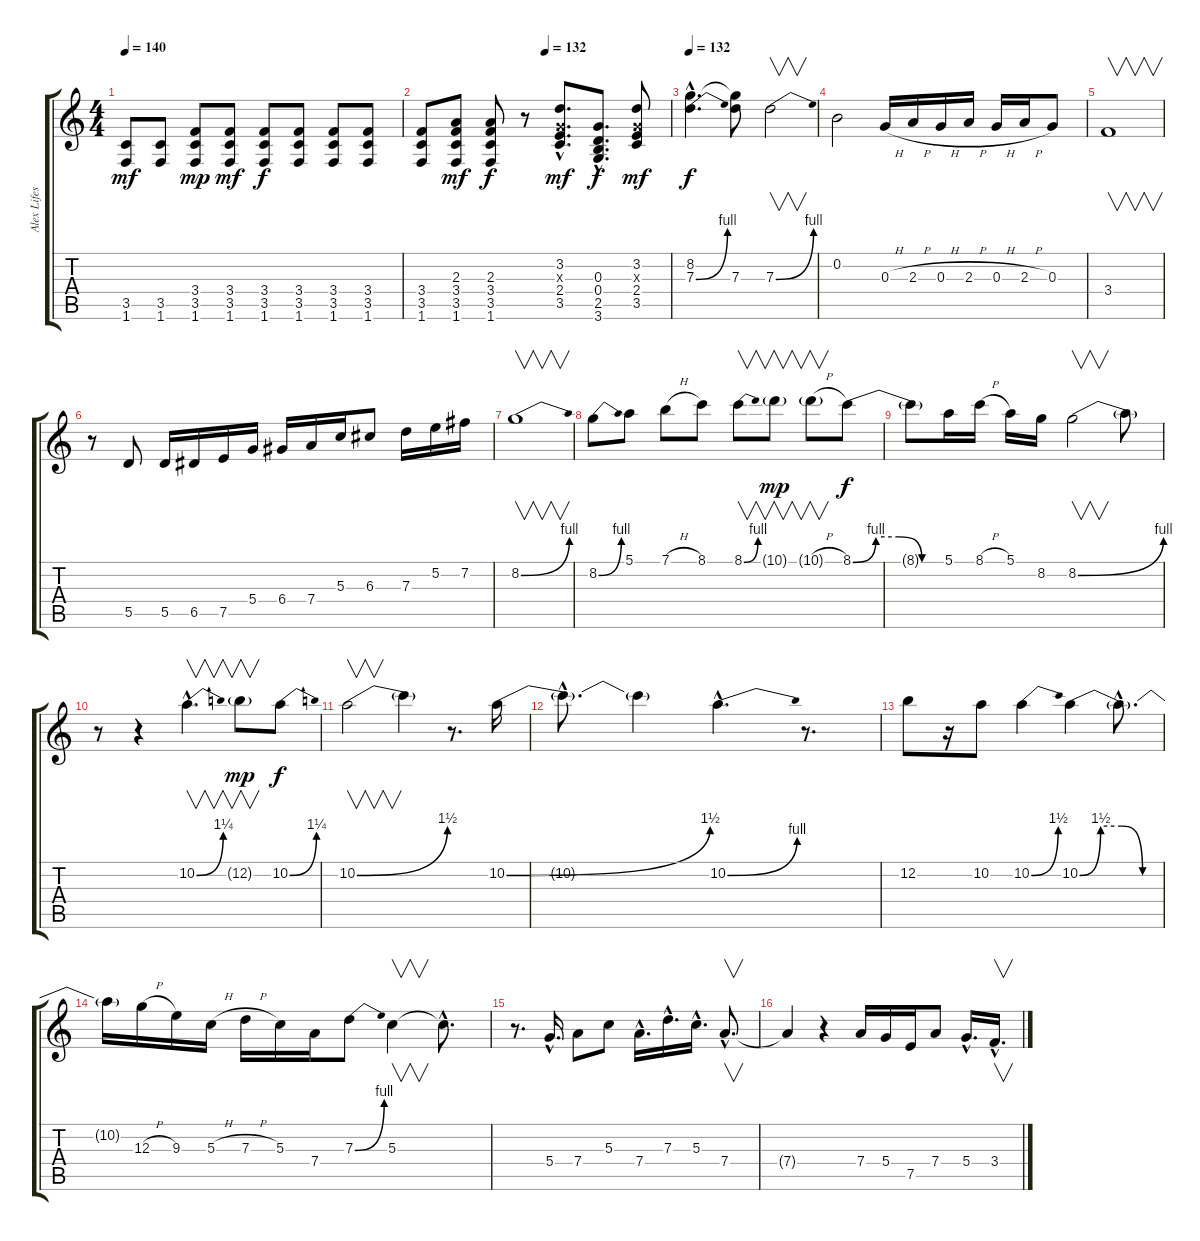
\track ("Alex Lifeson, Guitarra" "Alex Lifes") {instrument distortionguitar}
\staff {score tabs}
\tuning (E4 B3 G3 D3 A2 E2) {hide}
\ts (4 4)
\tempo 140
\clef g2
\ks c
(3.5 1.6).8{dy mf} (3.5 1.6).8 (3.4 3.5 1.6).8{dy mp} (3.4 3.5 1.6).8{dy mf} (3.4 3.5 1.6).8{dy f} (3.4 3.5 1.6).8 (3.4 3.5 1.6).8 (3.4 3.5 1.6).8 |
\tempo (132 0.5)
(3.4 3.5 1.6).8 (2.3 3.4 3.5 1.6).8{dy mf} (2.3 3.4 3.5 1.6).8{dy f} r.8 (3.2{hac} 0.3{hac x} 2.4{hac} 3.5{hac}).8{d dy mf volume 12} (0.3{hac} 0.4{hac} 2.5{hac} 3.6{hac}).8{d dy f} (3.2 0.3{x} 2.4 3.5).8{dy mf} |
\tempo 132
(8.2{hac} 7.3{be (bend 0 0 60 4) hac}).4{d dy f volume 13} (8.2{t} 7.3).8 7.3{be (bend 0 0 60 4)}.2{v} |
0.2.2 0.3{h}.16 2.3{h}.16 0.3{h}.16 2.3{h}.16 0.3{h}.16 2.3{h}.16 0.3.8 |
3.4.1{v} |
r.8 5.5.8 5.5.16 6.5.16 7.5.16 5.4.16 6.4.16 7.4.16 5.3.16 6.3.8 7.3.16 5.2.16 7.2.16 |
8.2{be (bend 0 0 60 4)}.1{v} |
8.2{be (bend 0 0 60 4)}.8 5.1.8 7.1{h}.8 8.1.8 8.1{be (bend 0 0 60 4)}.8{v} 10.1{g}.8{v dy mp} 10.1{h g}.8{v} 8.1{be (custom 0 0 15 4 30 4 45 0 60 0)}.8{dy f} |
8.1{t}.8 5.1.16 8.1{h}.16 5.1.16 8.2.16 8.2{be (bend 0 0 60 4)}.2{v} 8.2{t}.8 |
r.8 r.4 10.2{be (bend 0 0 60 5) hac}.4{v d} 12.2{g}.8{v dy mp} 10.2{be (bend 0 0 60 5)}.8{dy f} |
10.2{be (bend 0 0 60 6)}.2{v} 10.2{t}.4 r.8{d} 10.2{be (bend 0 0 60 6)}.16 |
10.2{hac t}.8{d} 10.2{t}.4 10.2{be (bend 0 0 60 4) hac}.4{d} r.8{d} |
12.2.8 r.16 10.2.8 10.2{be (bend 0 0 60 6)}.4 10.2{be (custom 0 0 15 6 30 6 45 0 60 0)}.4 10.2{hac t}.8{d} |
10.2{t}.16 12.3{h}.16 9.3.16 5.3{h}.16 7.3{h}.16 5.3.16 7.4.16 7.3{be (bend 0 0 60 4)}.8 5.3.4{v} 5.3{hac t}.8{d} |
r.8{d} 5.4{hac}.16{d} 7.4.8 5.3.8 7.4{hac}.16{d} 7.3{hac}.16{d} 5.3{hac}.16{d} 7.4{hac}.8{v d} |
7.4{t}.4 r.4 7.4.16 5.4.16 7.5.16 7.4.8 5.4{hac}.16{d} 3.4{hac}.16{v d}
